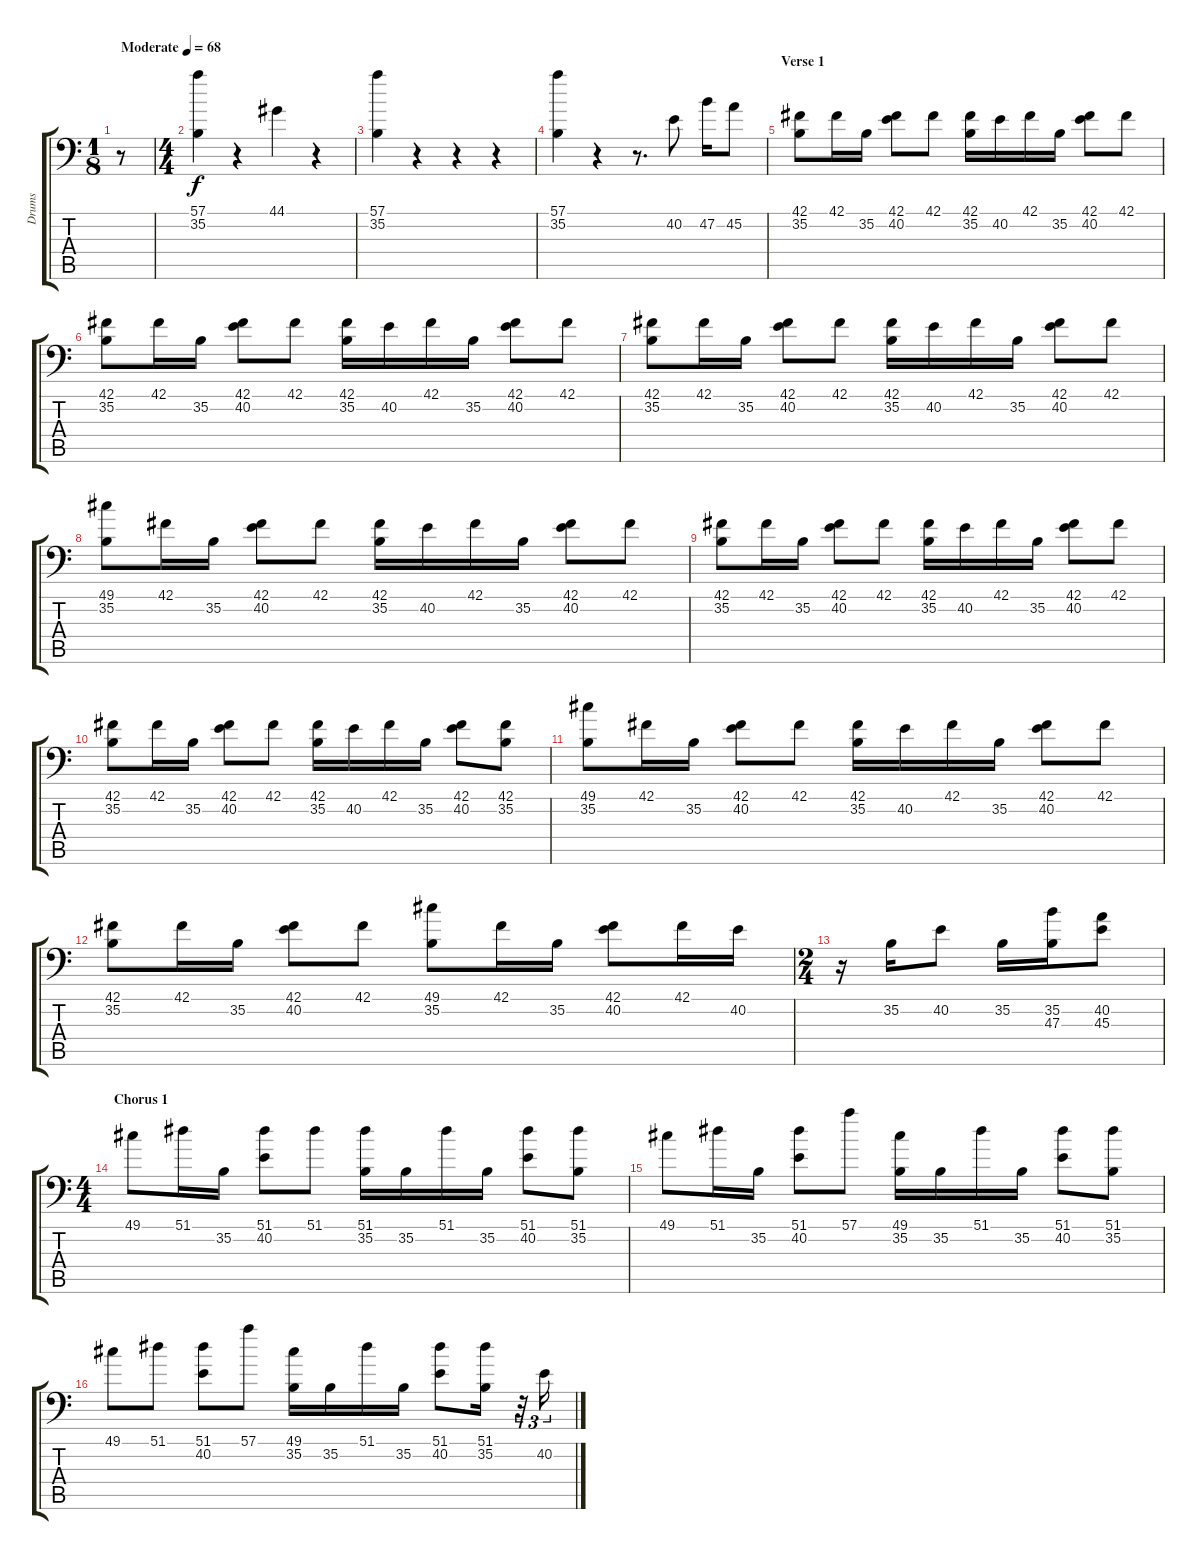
\track ("Drums" "Drums") {instrument acousticgrandpiano}
\staff {score tabs}
\tuning (C-1 C-1 C-1 C-1 C-1 C-1) {hide}
\ts (1 8)
\tempo (68 "Moderate")
\clef f4
\ks c
r.8{dy f instrument acousticgrandpiano} |
\ts (4 4)
(57.1 35.2).4 r.4 44.1.4 r.4 |
(57.1 35.2).4 r.4 r.4 r.4 |
(57.1 35.2).4 r.4 r.8{d} 40.2.8 47.2.16 45.2.8 |
\section ("" "Verse 1")
(42.1 35.2).8 42.1.16 35.2.16 (42.1 40.2).8 42.1.8 (42.1 35.2).16 40.2.16 42.1.16 35.2.16 (42.1 40.2).8 42.1.8 |
(42.1 35.2).8 42.1.16 35.2.16 (42.1 40.2).8 42.1.8 (42.1 35.2).16 40.2.16 42.1.16 35.2.16 (42.1 40.2).8 42.1.8 |
(42.1 35.2).8 42.1.16 35.2.16 (42.1 40.2).8 42.1.8 (42.1 35.2).16 40.2.16 42.1.16 35.2.16 (42.1 40.2).8 42.1.8 |
(49.1 35.2).8 42.1.16 35.2.16 (42.1 40.2).8 42.1.8 (42.1 35.2).16 40.2.16 42.1.16 35.2.16 (42.1 40.2).8 42.1.8 |
(42.1 35.2).8 42.1.16 35.2.16 (42.1 40.2).8 42.1.8 (42.1 35.2).16 40.2.16 42.1.16 35.2.16 (42.1 40.2).8 42.1.8 |
(42.1 35.2).8 42.1.16 35.2.16 (42.1 40.2).8 42.1.8 (42.1 35.2).16 40.2.16 42.1.16 35.2.16 (42.1 40.2).8 (42.1 35.2).8 |
(49.1 35.2).8 42.1.16 35.2.16 (42.1 40.2).8 42.1.8 (42.1 35.2).16 40.2.16 42.1.16 35.2.16 (42.1 40.2).8 42.1.8 |
(42.1 35.2).8 42.1.16 35.2.16 (42.1 40.2).8 42.1.8 (49.1 35.2).8 42.1.16 35.2.16 (42.1 40.2).8 42.1.16 40.2.16 |
\ts (2 4)
r.16 35.2.16 40.2.8 35.2.16 (35.2 47.3).16 (40.2 45.3).8 |
\ts (4 4)
\section ("" "Chorus 1")
49.1.8 51.1.16 35.2.16 (51.1 40.2).8 51.1.8 (51.1 35.2).16 35.2.16 51.1.16 35.2.16 (51.1 40.2).8 (51.1 35.2).8 |
49.1.8 51.1.16 35.2.16 (51.1 40.2).8 57.1.8 (49.1 35.2).16 35.2.16 51.1.16 35.2.16 (51.1 40.2).8 (51.1 35.2).8 |
49.1.8 51.1.8 (51.1 40.2).8 57.1.8 (49.1 35.2).16 35.2.16 51.1.16 35.2.16 (51.1 40.2).8 (51.1 35.2).16 r.32{tu (3 2)} 40.2.16{tu (3 2)}
